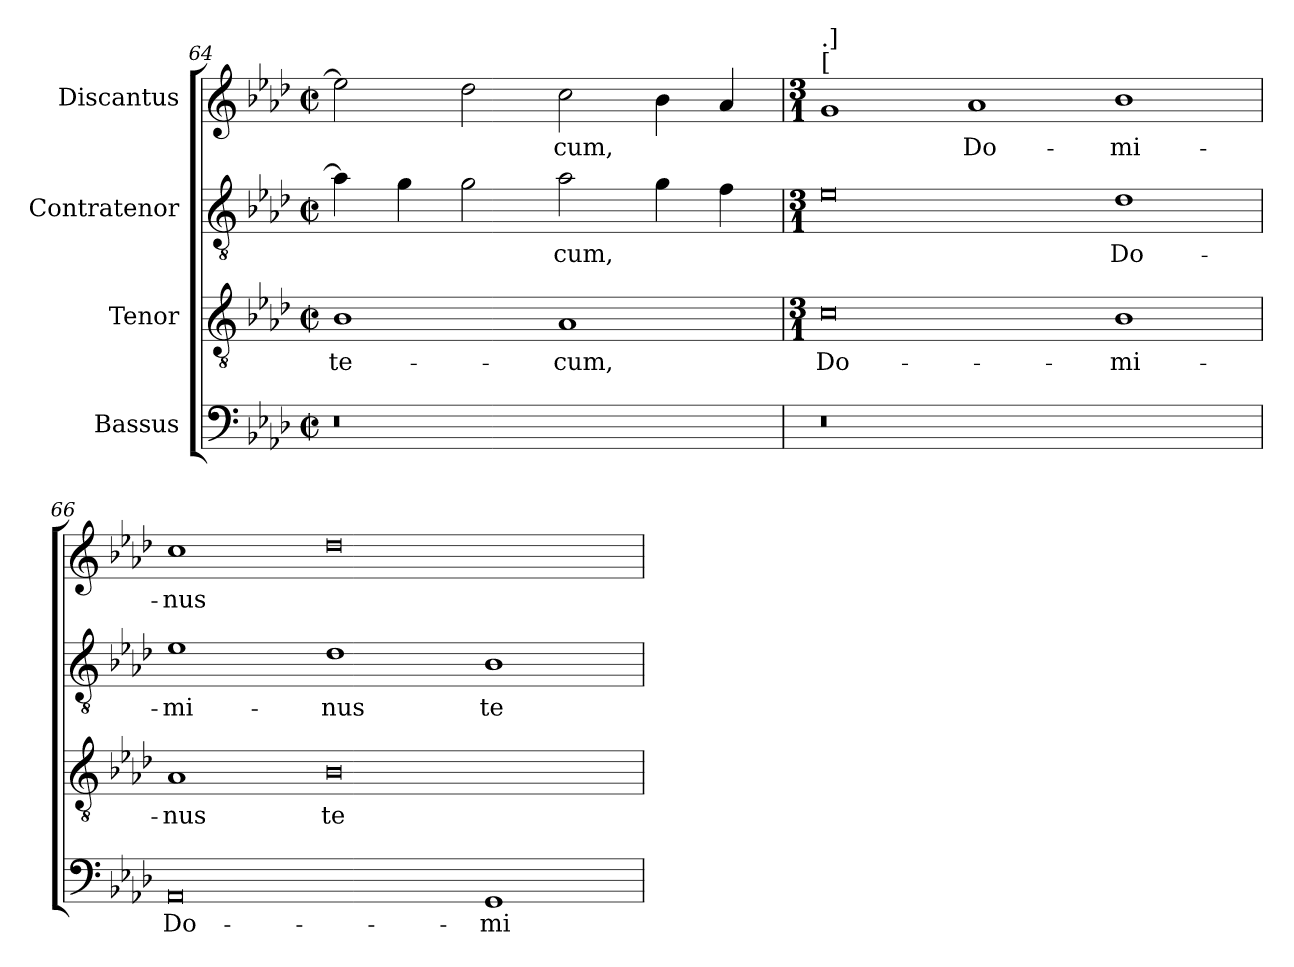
**kern	**text	**kern	**text	**kern	**text	**kern	**text
*part4	*part4	*part3	*part3	*part2	*part2	*part1	*part1
*staff4	*staff4	*staff3	*staff3	*staff2	*staff2	*staff1	*staff1
*I"Bassus	*	*I"Tenor	*	*I"Contratenor	*	*I"Discantus	*
*clefF4	*	*clefGv2	*	*clefGv2	*	*clefG2	*
*k[b-e-a-d-]	*	*k[b-e-a-d-]	*	*k[b-e-a-d-]	*	*k[b-e-a-d-]	*
*A-:	*	*A-:	*	*A-:	*	*A-:	*
*M2/2	*	*M2/2	*	*M2/2	*	*M2/2	*
*met(c|)	*	*met(c|)	*	*met(c|)	*	*met(c|)	*
=64	=64	=64	=64	=64	=64	=64	=64
!	!	!	!LO:LY:b:rj	!	!	!	!
0r	.	1B-	te-	4a-\]	.	2ee-\]	.
.	.	.	.	4g\	.	.	.
.	.	.	.	2g\	.	2dd-\	.
!	!	!	!LO:LY:b:cj	!	!LO:LY:b	!	!LO:LY:b
.	.	1A-	-cum,	2a-\	-cum,	2cc\	-cum,
.	.	.	.	4g\	.	4b-\	.
.	.	.	.	4f\	.	4a-/	.
=65	=65	=65	=65	=65	=65	=65	=65
*	*	*M3/1	*	*M3/1	*	*M3/1	*
!	!	!	!	!	!	!LO:TX:a:t=[	!
!	!	!	!	!	!	!LO:TX:a:t=.]	!
!	!	!	!LO:LY:b:cj	!	!	!	!
0.r	.	0c	Do-	0e-	.	1g	.
!	!	!	!	!	!	!	!LO:LY:b:cj
.	.	.	.	.	.	1a-	Do-
!	!	!	!LO:LY:b:cj	!	!LO:LY:b:cj	!	!LO:LY:b:cj
.	.	1B-	-mi-	1d-	Do-	1b-	-mi-
!!LO:LB:g=z
=66	=66	=66	=66	=66	=66	=66	=66
!	!LO:LY:b:cj	!	!LO:LY:b:cj	!	!LO:LY:b:cj	!	!LO:LY:b:cj
0AA-	Do-	1A-	-nus	1e-	-mi-	1cc	-nus
!	!	!	!LO:LY:b:rj	!	!LO:LY:b:cj	!	!
.	.	0B-	te-	1d-	-nus	0dd-	.
!	!LO:LY:b:cj	!	!	!	!LO:LY:b:rj	!	!
1GG	-mi-	.	.	1B-	te-	.	.
=	=	=	=	=	=	=	=
*-	*-	*-	*-	*-	*-	*-	*-
